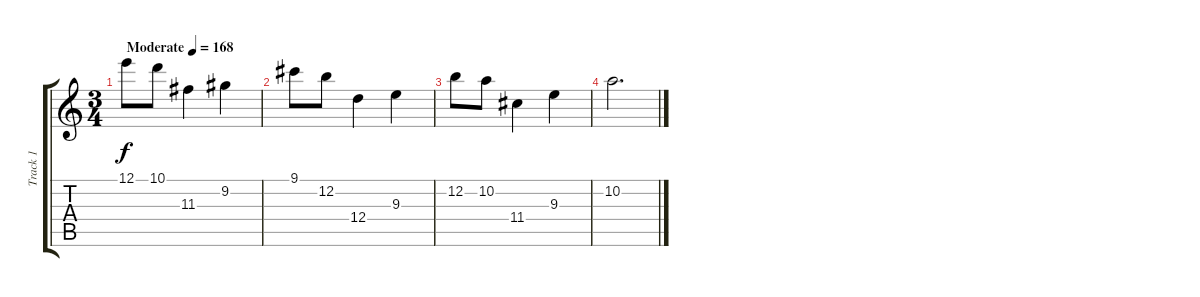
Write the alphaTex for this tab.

\track ("Track 1" "Track 1") {instrument acousticguitarsteel}
\staff {score tabs}
\tuning (E4 B3 G3 D3 A2 E2) {hide}
\ts (3 4)
\tempo (168 "Moderate")
\clef g2
\ks c
12.1.8{dy f instrument acousticguitarsteel} 10.1.8 11.3.4 9.2.4 |
9.1.8 12.2.8 12.4.4 9.3.4 |
12.2.8 10.2.8 11.4.4 9.3.4 |
10.2.2{d}
